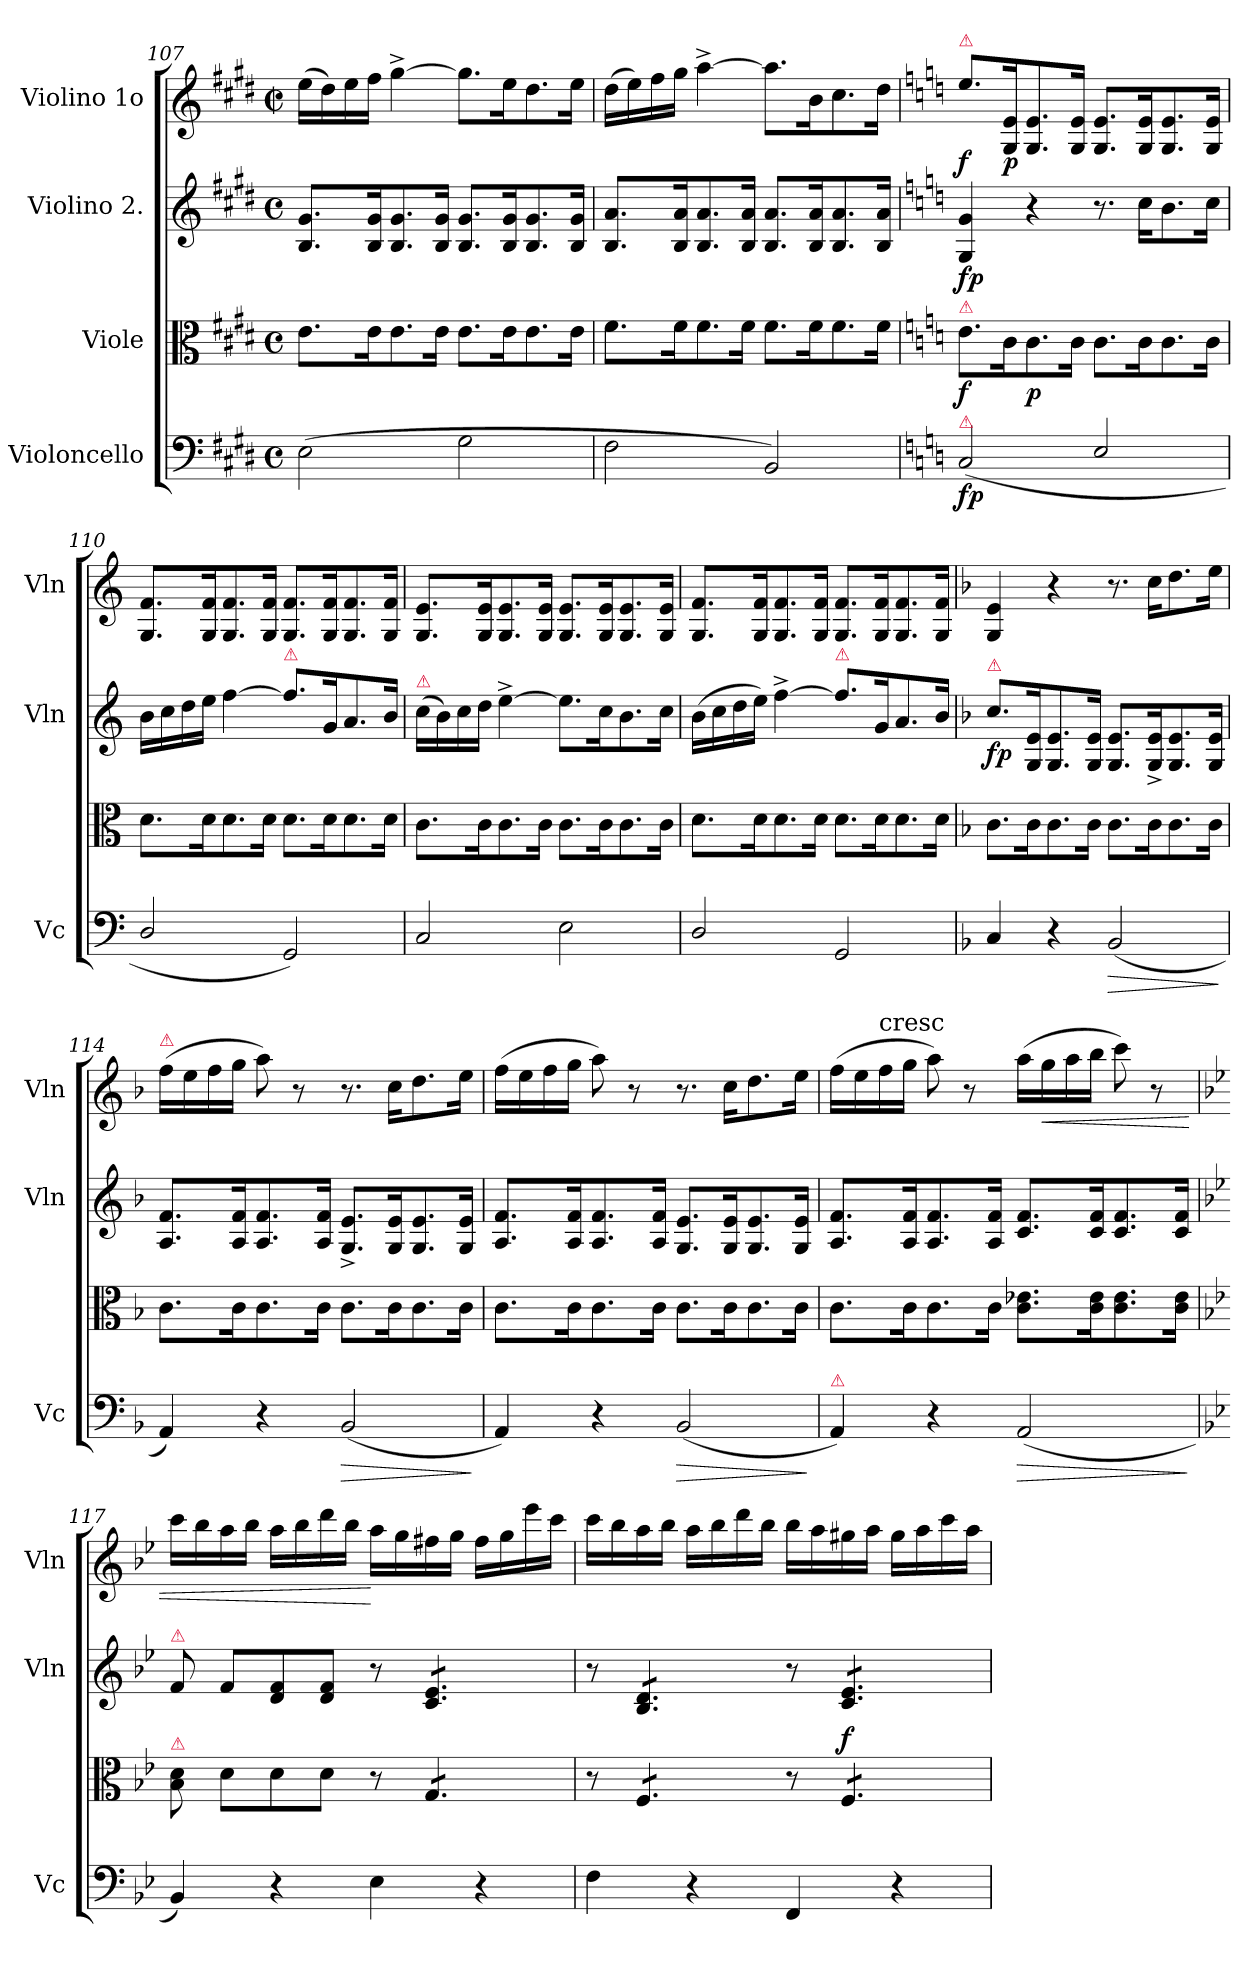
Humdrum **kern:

**kern	**dynam	**kern	**dynam	**kern	**dynam	**kern	**dynam
*part4	*part4	*part3	*part3	*part2	*part2	*part1	*part1
*staff4	*staff4	*staff3	*staff3	*staff2	*staff2	*staff1	*staff1
*I"Violoncello	*	*I"Viole	*	*I"Violino 2.	*	*I"Violino 1o	*
*I'Vc	*	*	*	*I'Vln	*	*I'Vln	*
*clefF4	*	*clefC3	*	*clefG2	*	*clefG2	*
*k[f#c#g#d#]	*	*k[f#c#g#d#]	*	*k[f#c#g#d#]	*	*k[f#c#g#d#]	*
*M4/4	*	*M4/4	*	*M4/4	*	*M4/4	*
*met(c)	*	*met(c)	*	*met(c)	*	*met(c|)	*
=107	=107	=107	=107	=107	=107	=107	=107
(>2E\	.	8.e\L	.	8.B/ 8.g#/L	.	(16ee\LL	.
.	.	.	.	.	.	16dd#\)	.
.	.	.	.	.	.	16ee\	.
.	.	16e\K	.	16B/ 16g#/K	.	16ff#\JJ	.
.	.	8.e\	.	8.B/ 8.g#/	.	[4gg#^<\	.
.	.	16e\Jk	.	16B/ 16g#/Jk	.	.	.
2G#\	.	8.e\L	.	8.B/ 8.g#/L	.	8.gg#\L]	.
.	.	16e\K	.	16B/ 16g#/K	.	16ee\K	.
.	.	8.e\	.	8.B/ 8.g#/	.	8.dd#\	.
.	.	16e\Jk	.	16B/ 16g#/Jk	.	16ee\Jk	.
=108	=108	=108	=108	=108	=108	=108	=108
2F#\	.	8.f#\L	.	8.B/ 8.a/L	.	(16dd#\LL	.
.	.	.	.	.	.	16ee\)	.
.	.	.	.	.	.	16ff#\	.
.	.	16f#\K	.	16B/ 16a/K	.	16gg#\JJ	.
.	.	8.f#\	.	8.B/ 8.a/	.	[4aa^<\	.
.	.	16f#\Jk	.	16B/ 16a/Jk	.	.	.
2BB/)	.	8.f#\L	.	8.B/ 8.a/L	.	8.aa\L]	.
.	.	16f#\K	.	16B/ 16a/K	.	16b\K	.
.	.	8.f#\	.	8.B/ 8.a/	.	8.cc#\	.
.	.	16f#\Jk	.	16B/ 16a/Jk	.	16dd#\Jk	.
=109	=109	=109	=109	=109	=109	=109	=109
*k[]	*	*k[]	*	*k[]	*	*k[]	*
!	!	!	!	!	!	!LO:TX:a:color=crimson:t=⚠	!
!	!	!LO:TX:a:color=crimson:t=⚠	!	!	!	!	!
!LO:TX:a:color=crimson:t=⚠	!	!	!	!	!	!	!
(2C/	fp	8.e\L	f	4G/ 4g/	fp	8.ee\L	f
.	.	16c\K	.	.	.	16G/ 16e/K	p
.	.	8.c\	p	4r	.	8.G/ 8.e/	.
.	.	16c\Jk	.	.	.	16G/ 16e/Jk	.
2E/	.	8.c\L	.	8.r	.	8.G/ 8.e/L	.
.	.	16c\K	.	16cc\KL	.	16G/ 16e/K	.
.	.	8.c\	.	8.b\	.	8.G/ 8.e/	.
.	.	16c\Jk	.	16cc\Jk	.	16G/ 16e/Jk	.
=110	=110	=110	=110	=110	=110	=110	=110
2D/	.	8.d\L	.	16b\LL	.	8.G/ 8.f/L	.
.	.	.	.	16cc\	.	.	.
.	.	.	.	16dd\	.	.	.
.	.	16d\K	.	16ee\JJ	.	16G/ 16f/K	.
.	.	8.d\	.	[4ff\	.	8.G/ 8.f/	.
.	.	16d\Jk	.	.	.	16G/ 16f/Jk	.
!	!	!	!	!LO:TX:a:color=crimson:t=⚠	!	!	!
2GG/)	.	8.d\L	.	8.ff\L]	.	8.G/ 8.f/L	.
.	.	16d\K	.	16g/K	.	16G/ 16f/K	.
.	.	8.d\	.	8.a/	.	8.G/ 8.f/	.
.	.	16d\Jk	.	16b/Jk	.	16G/ 16f/Jk	.
=111	=111	=111	=111	=111	=111	=111	=111
!	!	!	!	!LO:TX:a:color=crimson:t=⚠	!	!	!
2C/	.	8.c\L	.	(16cc\LL	.	8.G/ 8.e/L	.
.	.	.	.	16b\)	.	.	.
.	.	.	.	16cc\	.	.	.
.	.	16c\K	.	16dd\JJ	.	16G/ 16e/K	.
.	.	8.c\	.	[4ee^<\	.	8.G/ 8.e/	.
.	.	16c\Jk	.	.	.	16G/ 16e/Jk	.
2E\	.	8.c\L	.	8.ee\L]	.	8.G/ 8.e/L	.
.	.	16c\K	.	16cc\K	.	16G/ 16e/K	.
.	.	8.c\	.	8.b\	.	8.G/ 8.e/	.
.	.	16c\Jk	.	16cc\Jk	.	16G/ 16e/Jk	.
=112	=112	=112	=112	=112	=112	=112	=112
2D/	.	8.d\L	.	(16b\LL	.	8.G/ 8.f/L	.
.	.	.	.	16cc\	.	.	.
.	.	.	.	16dd\	.	.	.
.	.	16d\K	.	16ee\JJ)	.	16G/ 16f/K	.
.	.	8.d\	.	[4ff^<\	.	8.G/ 8.f/	.
.	.	16d\Jk	.	.	.	16G/ 16f/Jk	.
!	!	!	!	!LO:TX:a:color=crimson:t=⚠	!	!	!
2GG/	.	8.d\L	.	8.ff\L]	.	8.G/ 8.f/L	.
.	.	16d\K	.	16g/K	.	16G/ 16f/K	.
.	.	8.d\	.	8.a/	.	8.G/ 8.f/	.
.	.	16d\Jk	.	16b/Jk	.	16G/ 16f/Jk	.
=113	=113	=113	=113	=113	=113	=113	=113
*k[b-]	*	*k[b-]	*	*k[b-]	*	*k[b-]	*
!	!	!	!	!LO:TX:a:color=crimson:t=⚠	!	!	!
4C/	.	8.c\L	.	8.cc\L	fp	4G/ 4e/	.
.	.	16c\K	.	16G/ 16e/K	.	.	.
4r	.	8.c\	.	8.G/ 8.e/	.	4r	.
.	.	16c\Jk	.	16G/ 16e/Jk	.	.	.
!	!LO:HP:b	!	!	!	!	!	!
(2BB-/	>	8.c\L	.	8.G/ 8.e/L	.	8.r	.
.	.	16c\K	.	16G^</ 16e^</K	.	16cc\KL	.
.	.	8.c\	.	8.G/ 8.e/	.	8.dd\	.
.	.	16c\Jk	.	16G/ 16e/Jk	.	16ee\Jk	.
.	]	.	.	.	.	.	.
=114	=114	=114	=114	=114	=114	=114	=114
!	!	!	!	!	!	!LO:TX:a:color=crimson:t=⚠	!
4AA/)	.	8.c\L	.	8.A/ 8.f/L	.	(16ff\LL	.
.	.	.	.	.	.	16ee\	.
.	.	.	.	.	.	16ff\	.
.	.	16c\K	.	16A/ 16f/K	.	16gg\JJ	.
4r	.	8.c\	.	8.A/ 8.f/	.	8aa\)	.
.	.	.	.	.	.	8r	.
.	.	16c\Jk	.	16A/ 16f/Jk	.	.	.
!	!LO:HP:b	!	!	!	!	!	!
(2BB-/	>	8.c\L	.	8.G^</ 8.e^</L	.	8.r	.
.	.	16c\K	.	16G/ 16e/K	.	16cc\KL	.
.	.	8.c\	.	8.G/ 8.e/	.	8.dd\	.
.	.	16c\Jk	.	16G/ 16e/Jk	.	16ee\Jk	.
.	]	.	.	.	.	.	.
=115	=115	=115	=115	=115	=115	=115	=115
4AA/)	.	8.c\L	.	8.A/ 8.f/L	.	(16ff\LL	.
.	.	.	.	.	.	16ee\	.
.	.	.	.	.	.	16ff\	.
.	.	16c\K	.	16A/ 16f/K	.	16gg\JJ	.
4r	.	8.c\	.	8.A/ 8.f/	.	8aa\)	.
.	.	.	.	.	.	8r	.
.	.	16c\Jk	.	16A/ 16f/Jk	.	.	.
!	!LO:HP:b	!	!	!	!	!	!
(2BB-/	>	8.c\L	.	8.G/ 8.e/L	.	8.r	.
.	.	16c\K	.	16G/ 16e/K	.	16cc\KL	.
.	.	8.c\	.	8.G/ 8.e/	.	8.dd\	.
.	.	16c\Jk	.	16G/ 16e/Jk	.	16ee\Jk	.
.	]	.	.	.	.	.	.
=116	=116	=116	=116	=116	=116	=116	=116
!LO:TX:a:color=crimson:t=⚠	!	!	!	!	!	!	!
4AA/)	.	8.c\L	.	8.A/ 8.f/L	.	(16ff\LL	.
.	.	.	.	.	.	16ee\	.
!	!	!	!	!	!	!LO:TX:t=cresc	!
.	.	.	.	.	.	16ff\	.
.	.	16c\K	.	16A/ 16f/K	.	16gg\JJ	.
4r	.	8.c\	.	8.A/ 8.f/	.	8aa\)	.
.	.	.	.	.	.	8r	.
.	.	16c\Jk	.	16A/ 16f/Jk	.	.	.
!	!LO:HP:b	!	!	!	!	!	!
(2AA/	>	8.c\ 8.e-X\L	.	8.c/ 8.f/L	.	(16aa\LL	.
!	!	!	!	!	!	!	!LO:HP:b
.	.	.	.	.	.	16gg\	<
.	.	.	.	.	.	16aa\	.
.	.	16c\ 16e-\K	.	16c/ 16f/K	.	16bb-\JJ	.
.	.	8.c\ 8.e-\	.	8.c/ 8.f/	.	8ccc\)	.
.	.	.	.	.	.	8r	.
.	.	16c\ 16e-\Jk	.	16c/ 16f/Jk	.	.	.
.	]	.	.	.	.	.	.
=117	=117	=117	=117	=117	=117	=117	=117
*k[b-e-]	*	*k[b-e-]	*	*k[b-e-]	*	*k[b-e-]	*
!	!	!	!	!LO:TX:a:color=crimson:t=⚠	!	!	!
!	!	!LO:TX:a:color=crimson:t=⚠	!	!	!	!	!
4BB-/)	.	8B-\ 8d\	.	8f/	.	16ccc\LL	.
.	.	.	.	.	.	16bb-\	.
.	.	8d\L	.	8f/L	.	16aa\	.
.	.	.	.	.	.	16bb-\JJ	.
4r	.	8d\	.	8d/ 8f/	.	16aa\LL	.
.	.	.	.	.	.	16bb-\	.
.	.	8d\J	.	8d/ 8f/J	.	16ddd\	.
.	.	.	.	.	.	16bb-\JJ	.
4E-\	.	8r	.	8r	.	16aa\LL	[
.	.	.	.	.	.	16gg\	.
*	*	*tremolo	*	*	*	*	*
*	*	*	*	*tremolo	*	*	*
.	.	8G/L	.	8c/ 8e-/L	.	16ff#X\	.
.	.	.	.	.	.	16gg\JJ	.
4r	.	8G/	.	8c/ 8e-/	.	16ff#\LL	.
.	.	.	.	.	.	16gg\	.
.	.	8G/J	.	8c/ 8e-/J	.	16eee-\	.
.	.	.	.	.	.	16ccc\JJ	.
=118	=118	=118	=118	=118	=118	=118	=118
4F\	.	8r	.	8r	.	16ccc\LL	.
.	.	.	.	.	.	16bb-\	.
.	.	8F/L	.	8B-/ 8d/L	.	16aa\	.
.	.	.	.	.	.	16bb-\JJ	.
4r	.	8F/	.	8B-/ 8d/	.	16aa\LL	.
.	.	.	.	.	.	16bb-\	.
.	.	8F/J	.	8B-/ 8d/J	.	16ddd\	.
.	.	.	.	.	.	16bb-\JJ	.
4FF/	.	8r	.	8r	.	16bb-\LL	.
.	.	.	.	.	.	16aa\	.
!	!	!	!LO:DY:a	!	!	!	!
.	.	8F/L	f	8c/ 8e-/L	.	16gg#X\	.
.	.	.	.	.	.	16aa\JJ	.
4r	.	8F/	.	8c/ 8e-/	.	16gg#\LL	.
.	.	.	.	.	.	16aa\	.
.	.	8F/J	.	8c/ 8e-/J	.	16ccc\	.
*	*	*	*	*Xtremolo	*	*	*
*	*	*Xtremolo	*	*	*	*	*
.	.	.	.	.	.	16aa\JJ	.
=	=	=	=	=	=	=	=
*-	*-	*-	*-	*-	*-	*-	*-
